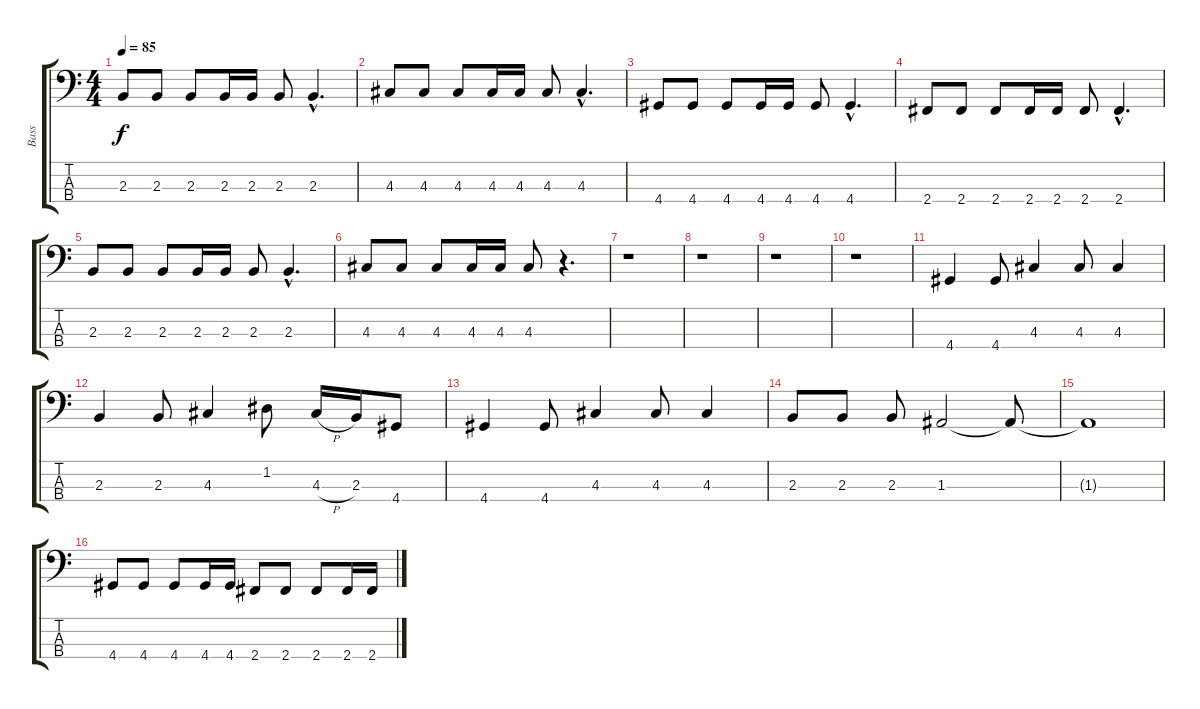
\track ("Bass" "Bass") {instrument electricbassfinger}
\staff {score tabs}
\tuning (G2 D2 A1 E1) {hide}
\ts (4 4)
\tempo 85
\clef f4
\ks c
2.3.8{dy f} 2.3.8 2.3.8 2.3.16 2.3.16 2.3.8 2.3{hac}.4{d} |
4.3.8 4.3.8 4.3.8 4.3.16 4.3.16 4.3.8 4.3{hac}.4{d} |
4.4.8 4.4.8 4.4.8 4.4.16 4.4.16 4.4.8 4.4{hac}.4{d} |
2.4.8 2.4.8 2.4.8 2.4.16 2.4.16 2.4.8 2.4{hac}.4{d} |
2.3.8 2.3.8 2.3.8 2.3.16 2.3.16 2.3.8 2.3{hac}.4{d} |
4.3.8 4.3.8 4.3.8 4.3.16 4.3.16 4.3.8 r.4{d} |
r.1 |
r.1 |
r.1 |
r.1 |
4.4.4 4.4.8 4.3.4 4.3.8 4.3.4 |
2.3.4 2.3.8 4.3.4 1.2.8 4.3{h}.16 2.3.16 4.4.8 |
4.4.4 4.4.8 4.3.4 4.3.8 4.3.4 |
2.3.8 2.3.8 2.3.8 1.3.2 1.3{t}.8 |
1.3{t}.1 |
4.4.8 4.4.8 4.4.8 4.4.16 4.4.16 2.4.8 2.4.8 2.4.8 2.4.16 2.4.16
